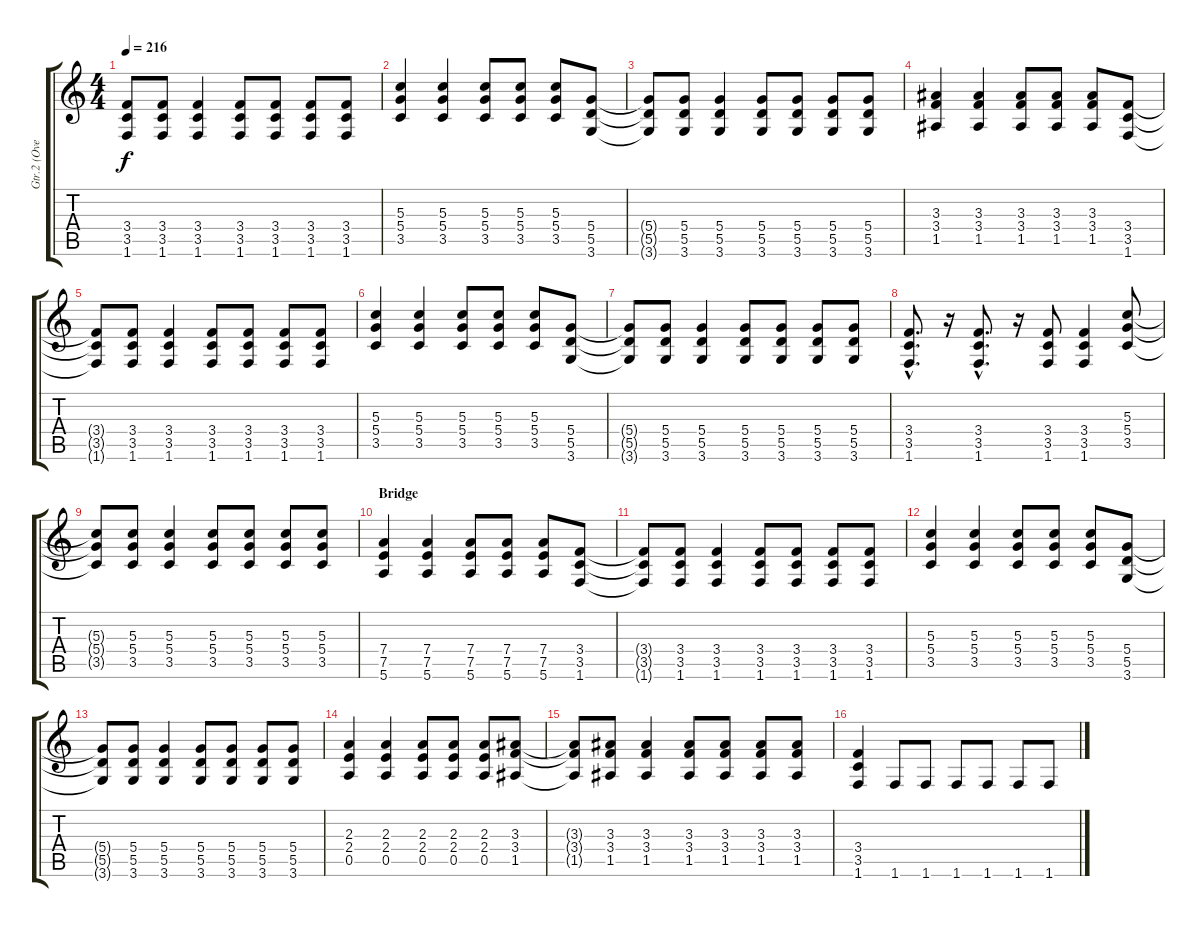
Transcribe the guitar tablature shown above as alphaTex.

\track ("Gtr.2 (Overdriven)" "Gtr.2 (Ove") {instrument overdrivenguitar}
\staff {score tabs}
\tuning (E4 B3 G3 D3 A2 E2) {hide}
\ts (4 4)
\tempo 216
\clef g2
\ks c
(3.4{t} 3.5{t} 1.6{t}).8{dy f} (3.4 3.5 1.6).8 (3.4 3.5 1.6).4 (3.4 3.5 1.6).8 (3.4 3.5 1.6).8 (3.4 3.5 1.6).8 (3.4 3.5 1.6).8 |
(5.3 5.4 3.5).4 (5.3 5.4 3.5).4 (5.3 5.4 3.5).8 (5.3 5.4 3.5).8 (5.3 5.4 3.5).8 (5.4 5.5 3.6).8 |
(5.4{t} 5.5{t} 3.6{t}).8 (5.4 5.5 3.6).8 (5.4 5.5 3.6).4 (5.4 5.5 3.6).8 (5.4 5.5 3.6).8 (5.4 5.5 3.6).8 (5.4 5.5 3.6).8 |
(3.3 3.4 1.5).4 (3.3 3.4 1.5).4 (3.3 3.4 1.5).8 (3.3 3.4 1.5).8 (3.3 3.4 1.5).8 (3.4 3.5 1.6).8 |
(3.4{t} 3.5{t} 1.6{t}).8 (3.4 3.5 1.6).8 (3.4 3.5 1.6).4 (3.4 3.5 1.6).8 (3.4 3.5 1.6).8 (3.4 3.5 1.6).8 (3.4 3.5 1.6).8 |
(5.3 5.4 3.5).4 (5.3 5.4 3.5).4 (5.3 5.4 3.5).8 (5.3 5.4 3.5).8 (5.3 5.4 3.5).8 (5.4 5.5 3.6).8 |
(5.4{t} 5.5{t} 3.6{t}).8 (5.4 5.5 3.6).8 (5.4 5.5 3.6).4 (5.4 5.5 3.6).8 (5.4 5.5 3.6).8 (5.4 5.5 3.6).8 (5.4 5.5 3.6).8 |
(3.4{hac} 3.5{hac} 1.6{hac}).8{d} r.16 (3.4{hac} 3.5{hac} 1.6{hac}).8{d} r.16 (3.4 3.5 1.6).8 (3.4 3.5 1.6).4 (5.3 5.4 3.5).8 |
(5.3{t} 5.4{t} 3.5{t}).8 (5.3 5.4 3.5).8 (5.3 5.4 3.5).4 (5.3 5.4 3.5).8 (5.3 5.4 3.5).8 (5.3 5.4 3.5).8 (5.3 5.4 3.5).8 |
\section ("" "Bridge")
(7.4 7.5 5.6).4 (7.4 7.5 5.6).4 (7.4 7.5 5.6).8 (7.4 7.5 5.6).8 (7.4 7.5 5.6).8 (3.4 3.5 1.6).8 |
(3.4{t} 3.5{t} 1.6{t}).8 (3.4 3.5 1.6).8 (3.4 3.5 1.6).4 (3.4 3.5 1.6).8 (3.4 3.5 1.6).8 (3.4 3.5 1.6).8 (3.4 3.5 1.6).8 |
(5.3 5.4 3.5).4 (5.3 5.4 3.5).4 (5.3 5.4 3.5).8 (5.3 5.4 3.5).8 (5.3 5.4 3.5).8 (5.4 5.5 3.6).8 |
(5.4{t} 5.5{t} 3.6{t}).8 (5.4 5.5 3.6).8 (5.4 5.5 3.6).4 (5.4 5.5 3.6).8 (5.4 5.5 3.6).8 (5.4 5.5 3.6).8 (5.4 5.5 3.6).8 |
(2.3 2.4 0.5).4 (2.3 2.4 0.5).4 (2.3 2.4 0.5).8 (2.3 2.4 0.5).8 (2.3 2.4 0.5).8 (3.3 3.4 1.5).8 |
(3.3{t} 3.4{t} 1.5{t}).8 (3.3 3.4 1.5).8 (3.3 3.4 1.5).4 (3.3 3.4 1.5).8 (3.3 3.4 1.5).8 (3.3 3.4 1.5).8 (3.3 3.4 1.5).8 |
(3.4 3.5 1.6).4 1.6.8 1.6.8 1.6.8 1.6.8 1.6.8 1.6.8
